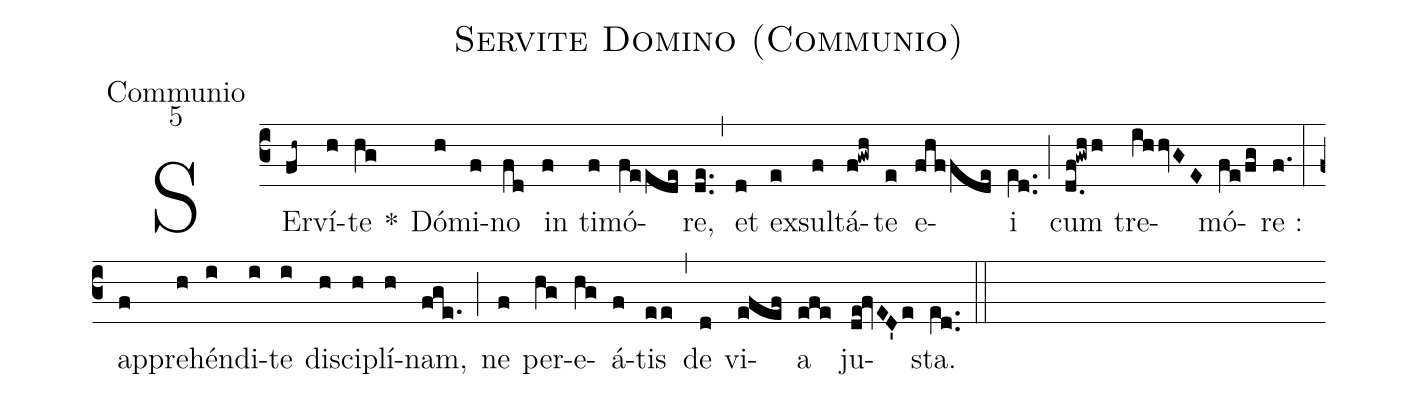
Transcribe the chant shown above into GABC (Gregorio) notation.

name:Servite Domino (Communio);
office-part:Communio;
mode:5;
%%
(c3) SEr(fh~)ví(h)te(hg) *() Dó(h)mi(f)no(fd) in(f) ti(f)mó(feede)re,(de..) (,) et(d) ex(e)sul(f)tá(f!gwh)te(e) e(fhffde)i(e[ll:1]d..) (;) cum(d.0f!gwhh) tre(ihhvGE)mó(fe/fg)re :(f.) (:) ap(f)pre(h)hén(i)di(i)te(i) di(h)sci(h)plí(h)nam,(fge.) (;) ne(f) per(hg)e(hg)á(f)tis(ee) (,) de(d) vi(efef)a(efe) ju(de!fvED'e)sta.(e[ll:1]d..) (::)
